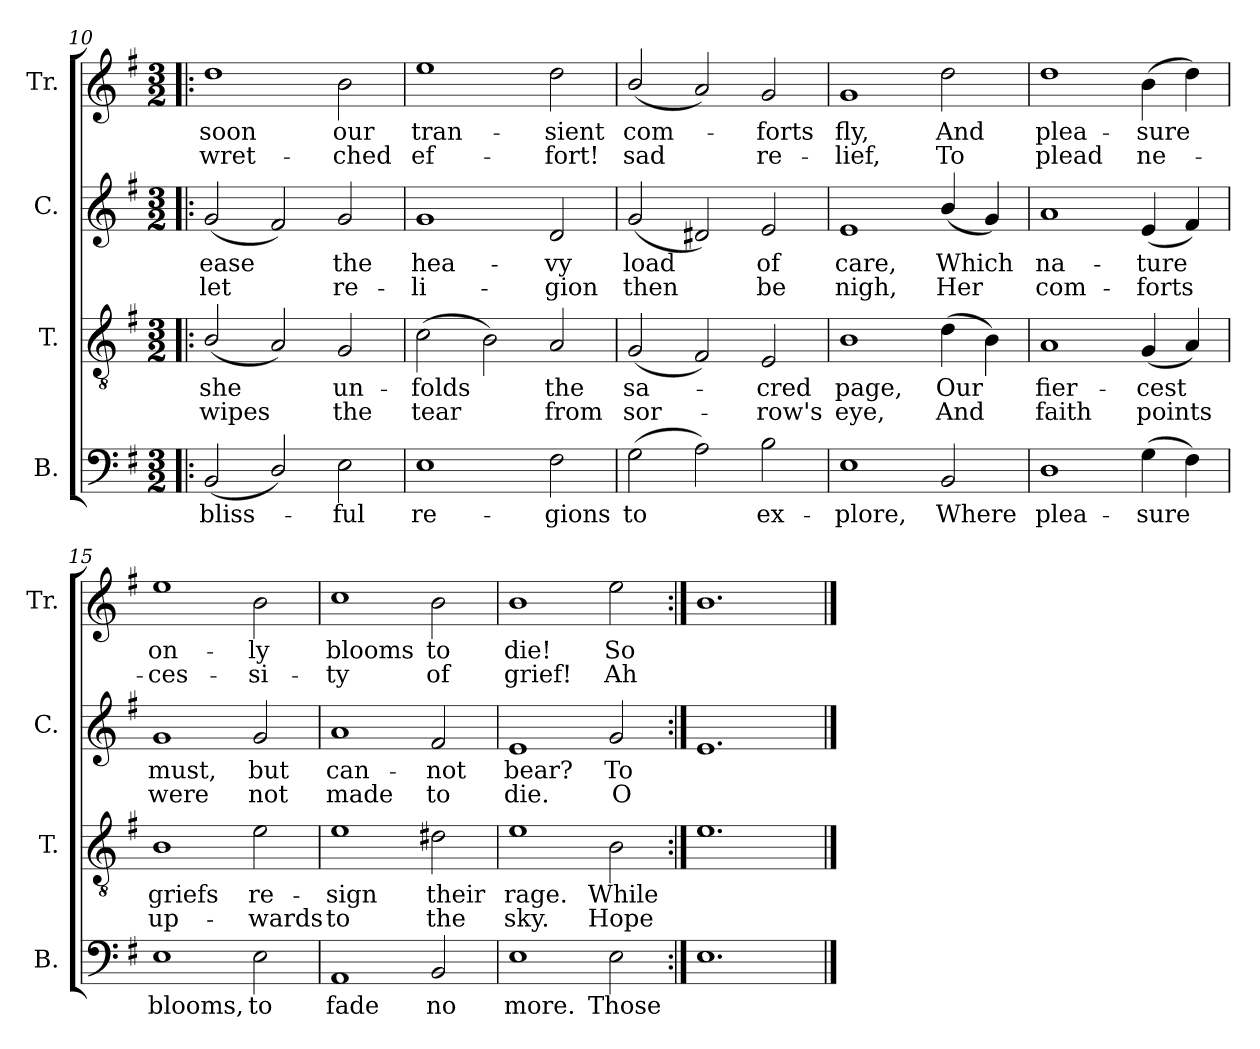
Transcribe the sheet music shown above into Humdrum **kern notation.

**kern	**text	**kern	**text	**text	**kern	**text	**text	**kern	**text	**text
*part4	*part4	*part3	*part3	*part3	*part2	*part2	*part2	*part1	*part1	*part1
*staff4	*staff4	*staff3	*staff3	*staff3	*staff2	*staff2	*staff2	*staff1	*staff1	*staff1
*I"B.	*	*I"T.	*	*	*I"C.	*	*	*I"Tr.	*	*
*I'B.	*	*I'T.	*	*	*I'C.	*	*	*I'Tr.	*	*
!!LO:LB:g=z
*clefF4	*	*clefGv2	*	*	*clefG2	*	*	*clefG2	*	*
*k[f#]	*	*k[f#]	*	*	*k[f#]	*	*	*k[f#]	*	*
*M3/2	*	*M3/2	*	*	*M3/2	*	*	*M3/2	*	*
=10!|:	=10!|:	=10!|:	=10!|:	=10!|:	=10!|:	=10!|:	=10!|:	=10!|:	=10!|:	=10!|:
(2BB/	bliss-	(2B/	she	wipes	(2g/	ease	let	1dd	soon	wret-
2D/)	.	2A/)	.	.	2f#/)	.	.	.	.	.
2E\	-ful	2G/	un-	the	2g/	the	re-	2b\	our	-ched
=11	=11	=11	=11	=11	=11	=11	=11	=11	=11	=11
1E	re-	(2c\	-folds	tear	1g	hea-	-li-	1ee	tran-	ef-
.	.	2B\)	.	.	.	.	.	.	.	.
2F#\	-gions	2A/	the	from	2d/	-vy	-gion	2dd\	-sient	-fort!
=12	=12	=12	=12	=12	=12	=12	=12	=12	=12	=12
(2G\	to	(2G/	sa-	sor-	(2g/	load	then	(2b/	com-	sad
2A\)	.	2F#/)	.	.	2d#X/)	.	.	2a/)	.	.
2B\	ex-	2E/	-cred	-row's	2e/	of	be	2g/	-forts	re-
=13	=13	=13	=13	=13	=13	=13	=13	=13	=13	=13
1E	-plore,	1B	page,	eye,	1e	care,	nigh,	1g	fly,	-lief,
2BB/	Where	(4d\	Our	And	(4b/	Which	Her	2dd\	And	To
.	.	4B\)	.	.	4g/)	.	.	.	.	.
=14	=14	=14	=14	=14	=14	=14	=14	=14	=14	=14
1D	plea-	1A	fier-	faith	1a	na-	com-	1dd	plea-	plead
(4G\	-sure	(4G/	-cest	points	(4e/	-ture	-forts	(4b\	-sure	ne-
4F#\)	.	4A/)	.	.	4f#/)	.	.	4dd\)	.	.
=15	=15	=15	=15	=15	=15	=15	=15	=15	=15	=15
1E	blooms,	1B	griefs	up-	1g	must,	were	1ee	on-	-ces-
2E\	to	2e\	re-	-wards	2g/	but	not	2b\	-ly	-si-
=16	=16	=16	=16	=16	=16	=16	=16	=16	=16	=16
1AA	fade	1e	-sign	to	1a	can-	made	1cc	blooms	-ty
2BB/	no	2d#X\	their	the	2f#/	-not	to	2b\	to	of
=17	=17	=17	=17	=17	=17	=17	=17	=17	=17	=17
1E	more.	1e	rage.	sky.	1e	bear?	die.	1b	die!	grief!
2E\	Those	2B\	While	Hope	2g/	To	O	2ee\	So	Ah
=18:|!	=18:|!	=18:|!	=18:|!	=18:|!	=18:|!	=18:|!	=18:|!	=18:|!	=18:|!	=18:|!
1.E	.	1.e	.	.	1.e	.	.	1.b	.	.
==	==	==	==	==	==	==	==	==	==	==
*-	*-	*-	*-	*-	*-	*-	*-	*-	*-	*-
